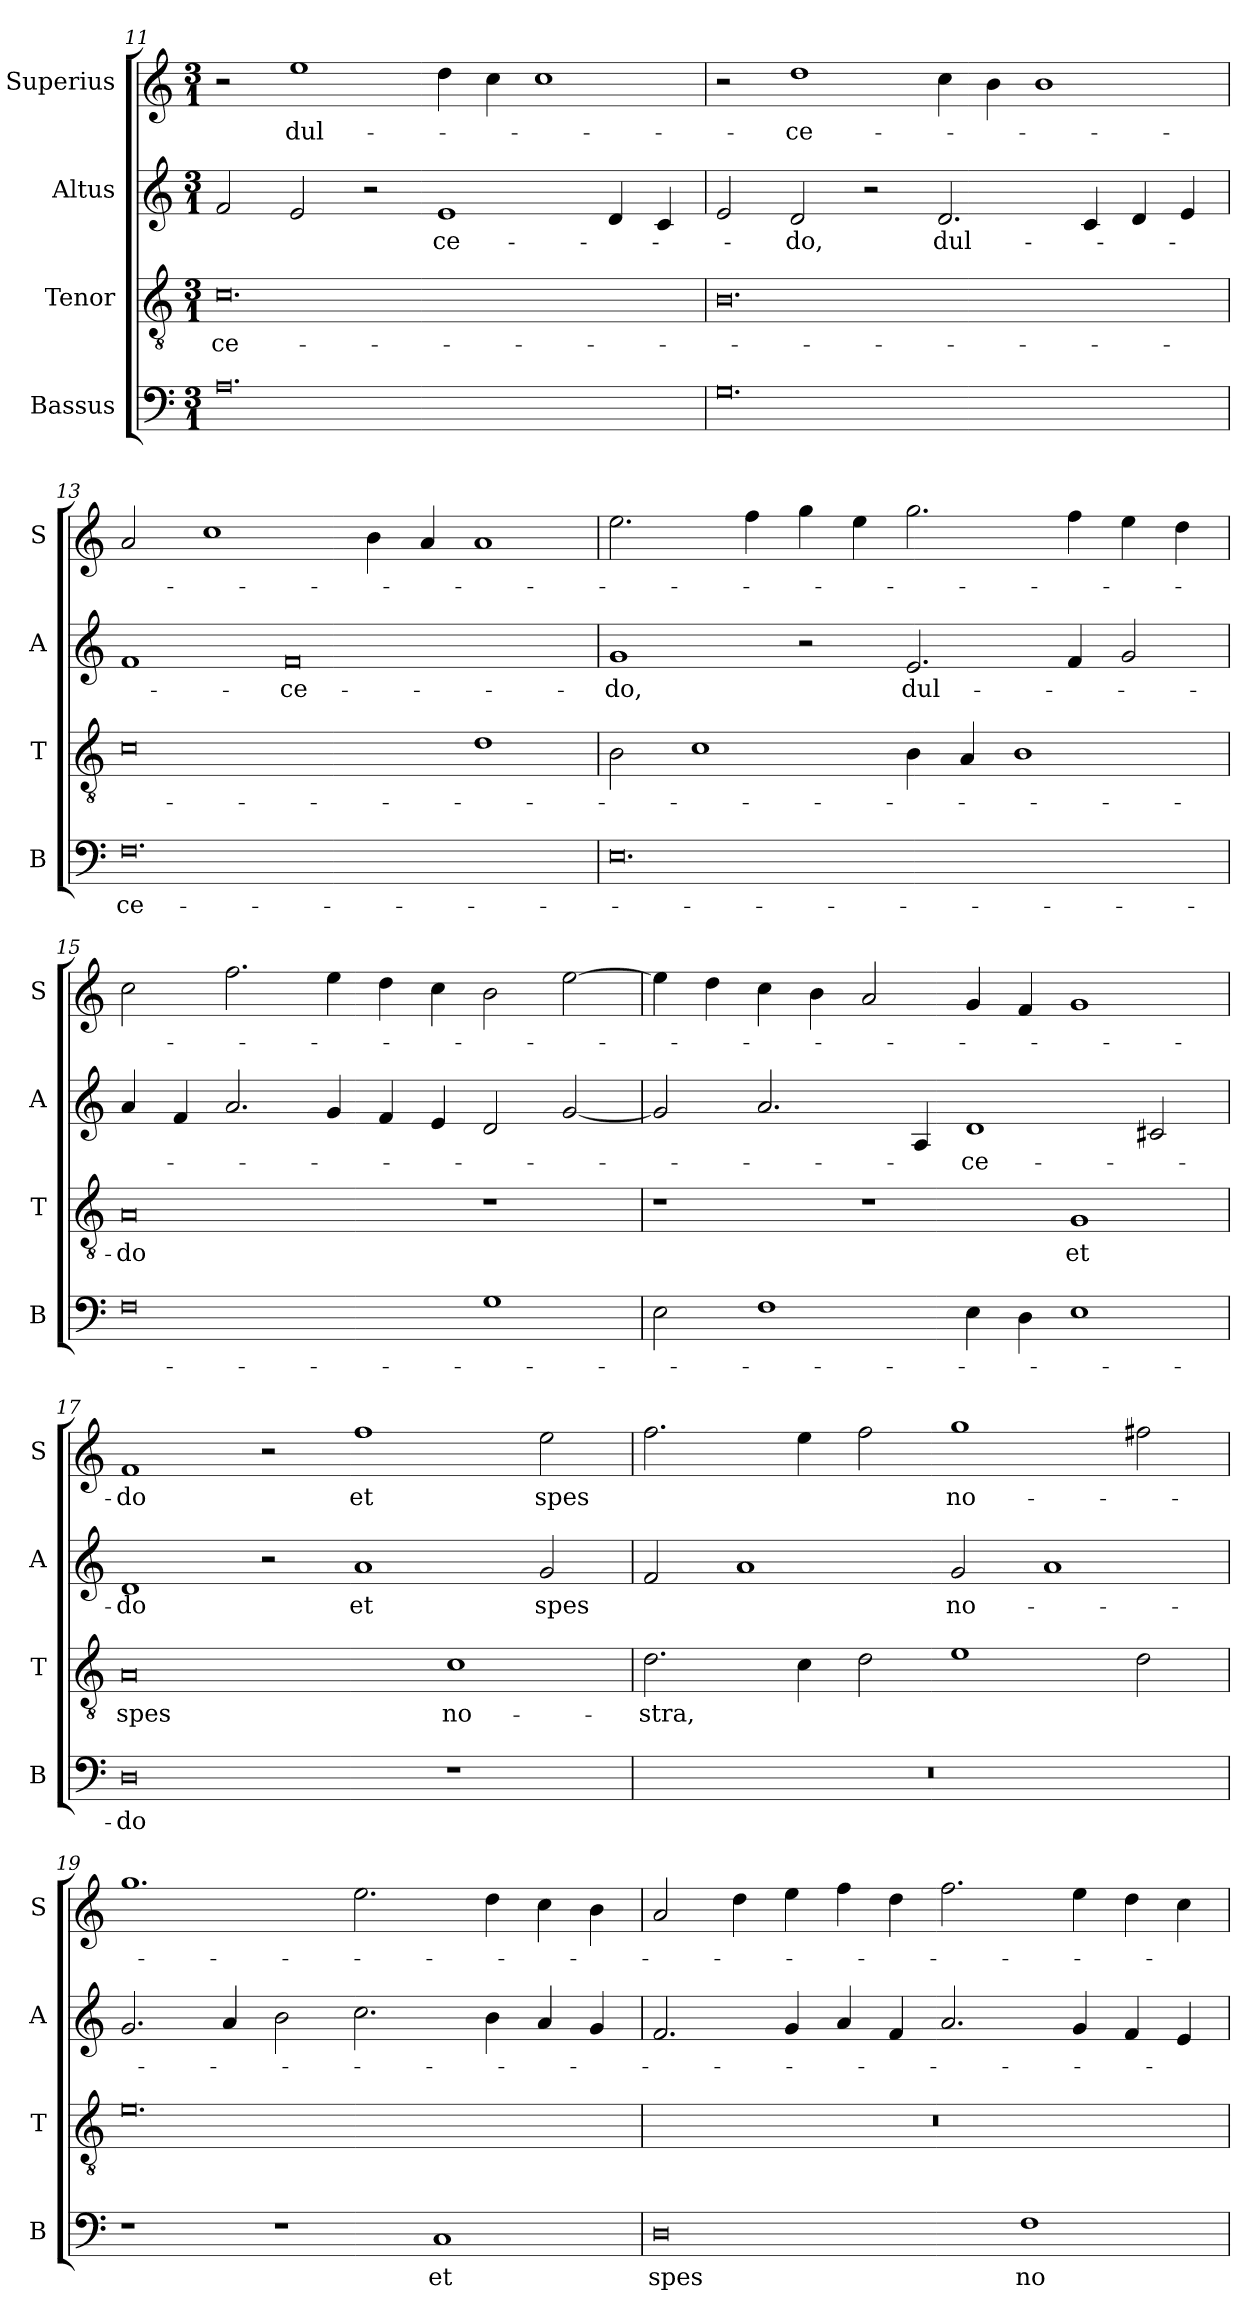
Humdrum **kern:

**kern	**text	**kern	**text	**kern	**text	**kern	**text
*part4	*part4	*part3	*part3	*part2	*part2	*part1	*part1
*staff4	*staff4	*staff3	*staff3	*staff2	*staff2	*staff1	*staff1
*I"Bassus	*	*I"Tenor	*	*I"Altus	*	*I"Superius	*
*I'B	*	*I'T	*	*I'A	*	*I'S	*
*clefF4	*	*clefGv2	*	*clefG2	*	*clefG2	*
*k[]	*	*k[]	*	*k[]	*	*k[]	*
*C:	*	*C:	*	*C:	*	*C:	*
*M3/1	*	*M3/1	*	*M3/1	*	*M3/1	*
=11	=11	=11	=11	=11	=11	=11	=11
0.A	.	0.c	-ce-	2f	.	2r	.
.	.	.	.	2e	.	1ee	dul-
.	.	.	.	2r	.	.	.
.	.	.	.	1e	-ce-	4dd	.
.	.	.	.	.	.	4cc	.
.	.	.	.	.	.	1cc	.
.	.	.	.	4d	.	.	.
.	.	.	.	4c	.	.	.
=12	=12	=12	=12	=12	=12	=12	=12
0.G	.	0.B	.	2e	.	2r	.
.	.	.	.	2d	-do,	1dd	-ce-
.	.	.	.	2r	.	.	.
.	.	.	.	2.d	dul-	4cc	.
.	.	.	.	.	.	4b	.
.	.	.	.	.	.	1b	.
.	.	.	.	4c	.	.	.
.	.	.	.	4d	.	.	.
.	.	.	.	4e	.	.	.
=13	=13	=13	=13	=13	=13	=13	=13
0.F	-ce-	0c	.	1f	.	2a	.
.	.	.	.	.	.	1cc	.
.	.	.	.	0f	-ce-	.	.
.	.	.	.	.	.	4b	.
.	.	.	.	.	.	4a	.
.	.	1d	.	.	.	1a	.
=14	=14	=14	=14	=14	=14	=14	=14
0.E	.	2B	.	1g	-do,	2.ee	.
.	.	1c	.	.	.	.	.
.	.	.	.	.	.	4ff	.
.	.	.	.	2r	.	4gg	.
.	.	.	.	.	.	4ee	.
.	.	4B	.	2.e	dul-	2.gg	.
.	.	4A	.	.	.	.	.
.	.	1B	.	.	.	.	.
.	.	.	.	4f	.	4ff	.
.	.	.	.	2g	.	4ee	.
.	.	.	.	.	.	4dd	.
=15	=15	=15	=15	=15	=15	=15	=15
0F	.	0A	-do	4a	.	2cc	.
.	.	.	.	4f	.	.	.
.	.	.	.	2.a	.	2.ff	.
.	.	.	.	4g	.	4ee	.
.	.	.	.	4f	.	4dd	.
.	.	.	.	4e	.	4cc	.
1G	.	1r	.	2d	.	2b	.
.	.	.	.	[2g	.	[2ee	.
=16	=16	=16	=16	=16	=16	=16	=16
2E	.	1r	.	2g]	.	4ee]	.
.	.	.	.	.	.	4dd	.
1F	.	.	.	2.a	.	4cc	.
.	.	.	.	.	.	4b	.
.	.	1r	.	.	.	2a	.
.	.	.	.	4A	.	.	.
4E	.	.	.	1d	-ce-	4g	.
4D	.	.	.	.	.	4f	.
1E	.	1G	et	.	.	1g	.
.	.	.	.	2c#X	.	.	.
=17	=17	=17	=17	=17	=17	=17	=17
0D	-do	0A	spes	1d	-do	1f	-do
.	.	.	.	2r	.	2r	.
.	.	.	.	1a	et	1ff	et
1r	.	1c	no-	.	.	.	.
.	.	.	.	2g	spes	2ee	spes
=18	=18	=18	=18	=18	=18	=18	=18
0.r	.	2.d	-stra,	2f	.	2.ff	.
.	.	.	.	1a	.	.	.
.	.	4c	.	.	.	4ee	.
.	.	2d	.	.	.	2ff	.
.	.	1e	.	2g	no-	1gg	no-
.	.	.	.	1a	.	.	.
.	.	2d	.	.	.	2ff#X	.
=19	=19	=19	=19	=19	=19	=19	=19
1r	.	0.e	.	2.g	.	1.gg	.
.	.	.	.	4a	.	.	.
1r	.	.	.	2b	.	.	.
.	.	.	.	2.cc	.	2.ee	.
1C	et	.	.	.	.	.	.
.	.	.	.	4b	.	4dd	.
.	.	.	.	4a	.	4cc	.
.	.	.	.	4g	.	4b	.
=20	=20	=20	=20	=20	=20	=20	=20
0D	spes	0.r	.	2.f	.	2a	.
.	.	.	.	.	.	4dd	.
.	.	.	.	4g	.	4ee	.
.	.	.	.	4a	.	4ff	.
.	.	.	.	4f	.	4dd	.
.	.	.	.	2.a	.	2.ff	.
1F	no-	.	.	.	.	.	.
.	.	.	.	4g	.	4ee	.
.	.	.	.	4f	.	4dd	.
.	.	.	.	4e	.	4cc	.
=	=	=	=	=	=	=	=
*-	*-	*-	*-	*-	*-	*-	*-
